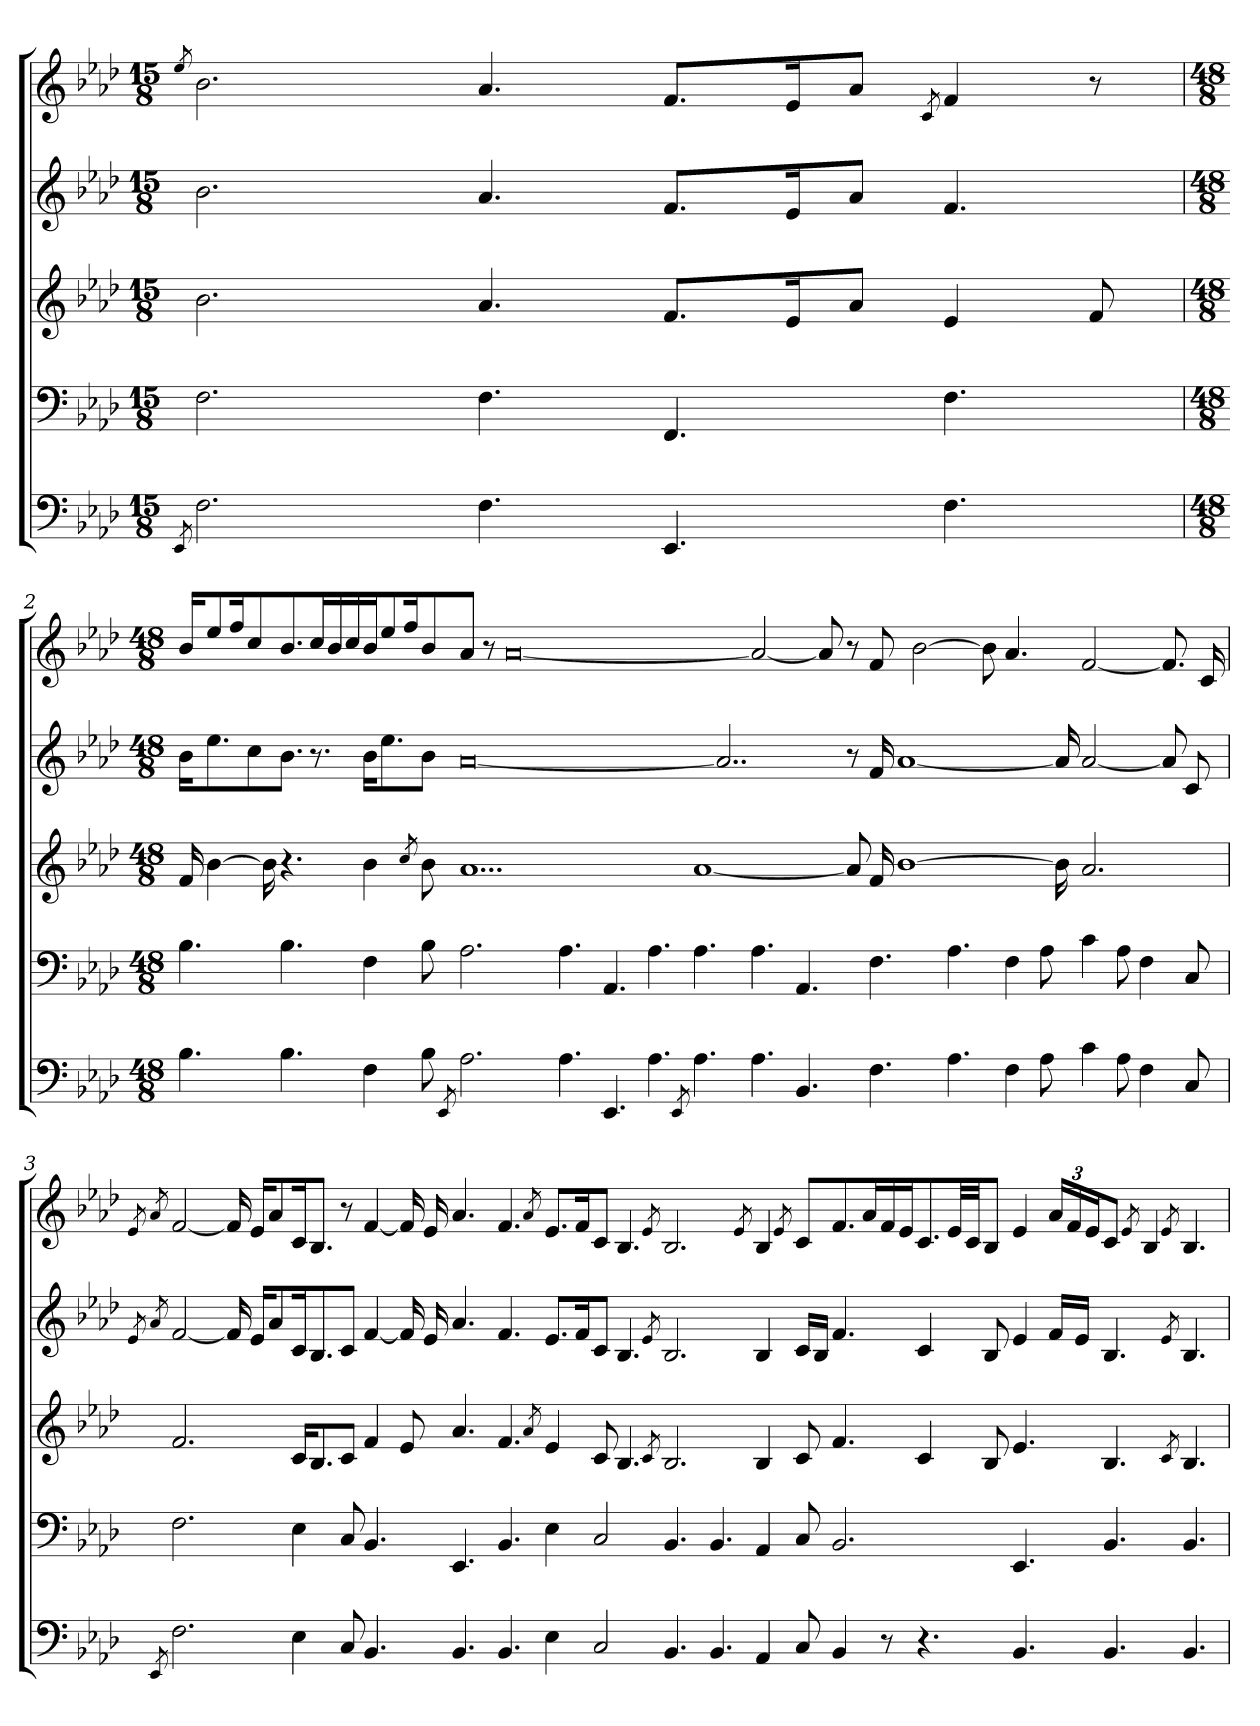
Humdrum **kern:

**kern	**kern	**kern	**kern	**kern
*part5	*part4	*part3	*part2	*part1
*staff5	*staff4	*staff3	*staff2	*staff1
*clefF4	*clefF4	*clefG2	*clefG2	*clefG2
*k[b-e-a-d-]	*k[b-e-a-d-]	*k[b-e-a-d-]	*k[b-e-a-d-]	*k[b-e-a-d-]
*M15/8	*M15/8	*M15/8	*M15/8	*M15/8
=1	=1	=1	=1	=1
8qEE-	.	.	.	8qee-
2.F	2.F	2.b-	2.b-	2.b-
4.F	4.F	4.a-	4.a-	4.a-
4.EE-	4.FF	8.f/L	8.f/L	8.f/L
.	.	16e-/K	16e-/K	16e-/K
.	.	8a-/J	8a-/J	8a-/J
.	.	.	.	8qc
4.F	4.F	4e-	4.f	4f
.	.	8f	.	8r
=2	=2	=2	=2	=2
*M48/8	*M48/8	*M48/8	*M48/8	*M48/8
4.B-	4.B-	16f	16b-\KL	16b-/KL
.	.	[4b-	8.ee-\	8ee-/
.	.	.	.	16ff/K
.	.	.	8cc\	8cc/
.	.	16b-]	.	.
4.B-	4.B-	4.r	8.b-\J	8.b-/
.	.	.	8.r	16cc/L
.	.	.	.	16b-/
.	.	.	.	16cc/
4F	4F	4b-	16b-\KL	16b-/J
.	.	.	8.ee-\	8ee-/
.	.	.	.	16ff/K
.	.	8qcc	.	.
8B-	8B-	8b-	8b-\J	8b-/
8qEE-	.	.	.	.
2.A-	2.A-	1...a-	[0a-	8a-/J
.	.	.	.	8r
.	.	.	.	[0a-
4.A-	4.A-	.	.	.
4.EE-	4.AA-	.	.	.
4.A-	4.A-	.	.	.
8qEE-	.	.	.	.
4.A-	4.A-	[1a-	.	.
.	.	.	2..a-]	.
4.A-	4.A-	.	.	2a-_
4.BB-	4.AA-	.	.	.
.	.	.	.	8a-]
.	.	8a-]	8r	8r
4.F	4.F	16f	16f	8f
.	.	[1b-	[1a-	.
.	.	.	.	[2b-
4.A-	4.A-	.	.	.
.	.	.	.	8b-]
4F	4F	.	.	4.a-
8A-	8A-	.	.	.
.	.	16b-]	16a-]	.
4c	4c	2.a-	[2a-	[2f
8A-	8A-	.	.	.
4F	4F	.	.	.
.	.	.	8a-]	8.f]
8C	8C	.	8c	.
.	.	.	.	16c
=3	=3	=3	=3	=3
.	.	.	8qe-	8qe-
8qEE-	.	.	8qa-	8qa-
2.F	2.F	2.f	[2f	[2f
.	.	.	16f]	16f]
.	.	.	16e-/KL	16e-/KL
.	.	.	8a-/	8a-/
4E-	4E-	16c/KL	16c/K	16c/K
.	.	8.B-/	8.B-/	8.B-/J
8C	8C	8c/J	8c/J	8r
4.BB-	4.BB-	4f	[4f	[4f
.	.	8e-	16f]	16f]
.	.	.	16e-	16e-
4.BB-	4.EE-	4.a-	4.a-	4.a-
4.BB-	4.BB-	4.f	4.f	4.f
.	.	8qa-	.	8qa-
4E-	4E-	4e-	8.e-/L	8.e-/L
.	.	.	16f/K	16f/K
2C	2C	8c	8c/J	8c/J
.	.	4.B-	4.B-	4.B-
.	.	8qc	8qe-	8qe-
4.BB-	4.BB-	2.B-	2.B-	2.B-
4.BB-	4.BB-	.	.	.
.	.	.	.	8qe-
4AA-	4AA-	4B-	4B-	4B-
.	.	.	.	8qe-
8C	8C	8c	16c/LL	8c/L
.	.	.	16B-/JJ	.
4BB-	2.BB-	4.f	4.f	8.f/
.	.	.	.	16a-/L
8r	.	.	.	16f/
.	.	.	.	16e-/J
4.r	.	4c	4c	8.c/
.	.	.	.	32e-/LL
.	.	.	.	32c/JJ
.	.	8B-	8B-	8B-/J
4.BB-	4.EE-	4.e-	4e-	4e-
.	.	.	16f/LL	24a-/LL
.	.	.	.	24f/
.	.	.	16e-/JJ	.
.	.	.	.	24e-/J
4.BB-	4.BB-	4.B-	4.B-	8c/J
.	.	.	.	8qe-
.	.	.	.	4B-
.	.	8qc	8qe-	8qe-
4.BB-	4.BB-	4.B-	4.B-	4.B-
=	=	=	=	=
*-	*-	*-	*-	*-
